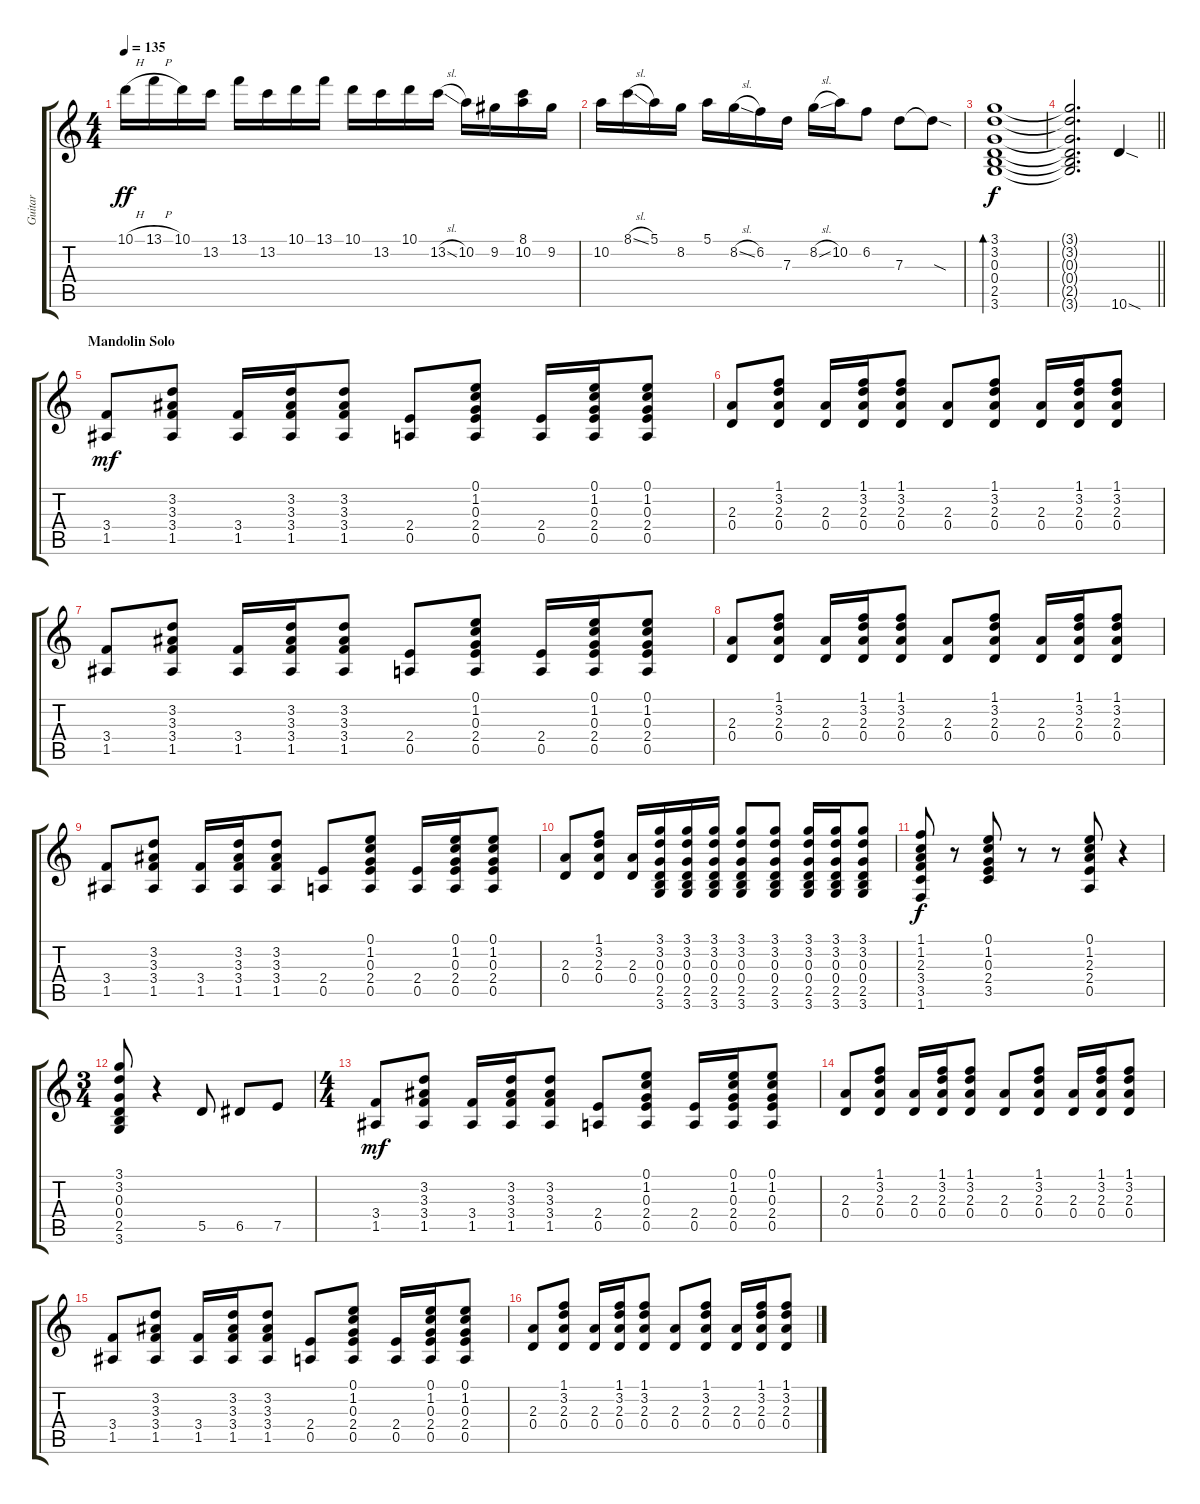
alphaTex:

\track ("Guitar" "Guitar") {instrument acousticguitarsteel}
\staff {score tabs}
\tuning (E4 B3 G3 D3 A2 E2) {hide}
\ts (4 4)
\tempo 135
\clef g2
\ks c
10.1{h}.16{dy ff} 13.1{h}.16 10.1.16 13.2.16 13.1.16 13.2.16 10.1.16 13.1.16 10.1.16 13.2.16 10.1.16 13.2{sl}.16 10.2.16 9.2.16 (8.1 10.2).16 9.2.16 |
10.2.16 8.1{sl}.16 5.1.16 8.2.16 5.1.16 8.2{sl}.16 6.2.16 7.3.16 8.2{sl}.16 10.2.16 6.2.8 7.3.8 7.3{sod t}.8 |
(3.1 3.2 0.3 0.4 2.5 3.6).1{bd 60 dy f} |
\barLineRight lightlight
(3.1{t} 3.2{t} 0.3{t} 0.4{t} 2.5{t} 3.6{t}).2{d} 10.6{sod}.4 |
\section ("" "Mandolin Solo")
(3.4 1.5).8{dy mf} (3.2 3.3 3.4 1.5).8 (3.4 1.5).16 (3.2 3.3 3.4 1.5).16 (3.2 3.3 3.4 1.5).8 (2.4 0.5).8 (0.1 1.2 0.3 2.4 0.5).8 (2.4 0.5).16 (0.1 1.2 0.3 2.4 0.5).16 (0.1 1.2 0.3 2.4 0.5).8 |
(2.3 0.4).8 (1.1 3.2 2.3 0.4).8 (2.3 0.4).16 (1.1 3.2 2.3 0.4).16 (1.1 3.2 2.3 0.4).8 (2.3 0.4).8 (1.1 3.2 2.3 0.4).8 (2.3 0.4).16 (1.1 3.2 2.3 0.4).16 (1.1 3.2 2.3 0.4).8 |
(3.4 1.5).8 (3.2 3.3 3.4 1.5).8 (3.4 1.5).16 (3.2 3.3 3.4 1.5).16 (3.2 3.3 3.4 1.5).8 (2.4 0.5).8 (0.1 1.2 0.3 2.4 0.5).8 (2.4 0.5).16 (0.1 1.2 0.3 2.4 0.5).16 (0.1 1.2 0.3 2.4 0.5).8 |
(2.3 0.4).8 (1.1 3.2 2.3 0.4).8 (2.3 0.4).16 (1.1 3.2 2.3 0.4).16 (1.1 3.2 2.3 0.4).8 (2.3 0.4).8 (1.1 3.2 2.3 0.4).8 (2.3 0.4).16 (1.1 3.2 2.3 0.4).16 (1.1 3.2 2.3 0.4).8 |
(3.4 1.5).8 (3.2 3.3 3.4 1.5).8 (3.4 1.5).16 (3.2 3.3 3.4 1.5).16 (3.2 3.3 3.4 1.5).8 (2.4 0.5).8 (0.1 1.2 0.3 2.4 0.5).8 (2.4 0.5).16 (0.1 1.2 0.3 2.4 0.5).16 (0.1 1.2 0.3 2.4 0.5).8 |
(2.3 0.4).8 (1.1 3.2 2.3 0.4).8 (2.3 0.4).16 (3.1 3.2 0.3 0.4 2.5 3.6).16 (3.1 3.2 0.3 0.4 2.5 3.6).16 (3.1 3.2 0.3 0.4 2.5 3.6).16 (3.1 3.2 0.3 0.4 2.5 3.6).8 (3.1 3.2 0.3 0.4 2.5 3.6).8 (3.1 3.2 0.3 0.4 2.5 3.6).16 (3.1 3.2 0.3 0.4 2.5 3.6).16 (3.1 3.2 0.3 0.4 2.5 3.6).8 |
(1.1 1.2 2.3 3.4 3.5 1.6).8{dy f} r.8 (0.1 1.2 0.3 2.4 3.5).8 r.8 r.8 (0.1 1.2 2.3 2.4 0.5).8 r.4 |
\ts (3 4)
(3.1 3.2 0.3 0.4 2.5 3.6).8 r.4 5.5.8 6.5.8 7.5.8 |
\ts (4 4)
(3.4 1.5).8{dy mf} (3.2 3.3 3.4 1.5).8 (3.4 1.5).16 (3.2 3.3 3.4 1.5).16 (3.2 3.3 3.4 1.5).8 (2.4 0.5).8 (0.1 1.2 0.3 2.4 0.5).8 (2.4 0.5).16 (0.1 1.2 0.3 2.4 0.5).16 (0.1 1.2 0.3 2.4 0.5).8 |
(2.3 0.4).8 (1.1 3.2 2.3 0.4).8 (2.3 0.4).16 (1.1 3.2 2.3 0.4).16 (1.1 3.2 2.3 0.4).8 (2.3 0.4).8 (1.1 3.2 2.3 0.4).8 (2.3 0.4).16 (1.1 3.2 2.3 0.4).16 (1.1 3.2 2.3 0.4).8 |
(3.4 1.5).8 (3.2 3.3 3.4 1.5).8 (3.4 1.5).16 (3.2 3.3 3.4 1.5).16 (3.2 3.3 3.4 1.5).8 (2.4 0.5).8 (0.1 1.2 0.3 2.4 0.5).8 (2.4 0.5).16 (0.1 1.2 0.3 2.4 0.5).16 (0.1 1.2 0.3 2.4 0.5).8 |
(2.3 0.4).8 (1.1 3.2 2.3 0.4).8 (2.3 0.4).16 (1.1 3.2 2.3 0.4).16 (1.1 3.2 2.3 0.4).8 (2.3 0.4).8 (1.1 3.2 2.3 0.4).8 (2.3 0.4).16 (1.1 3.2 2.3 0.4).16 (1.1 3.2 2.3 0.4).8
